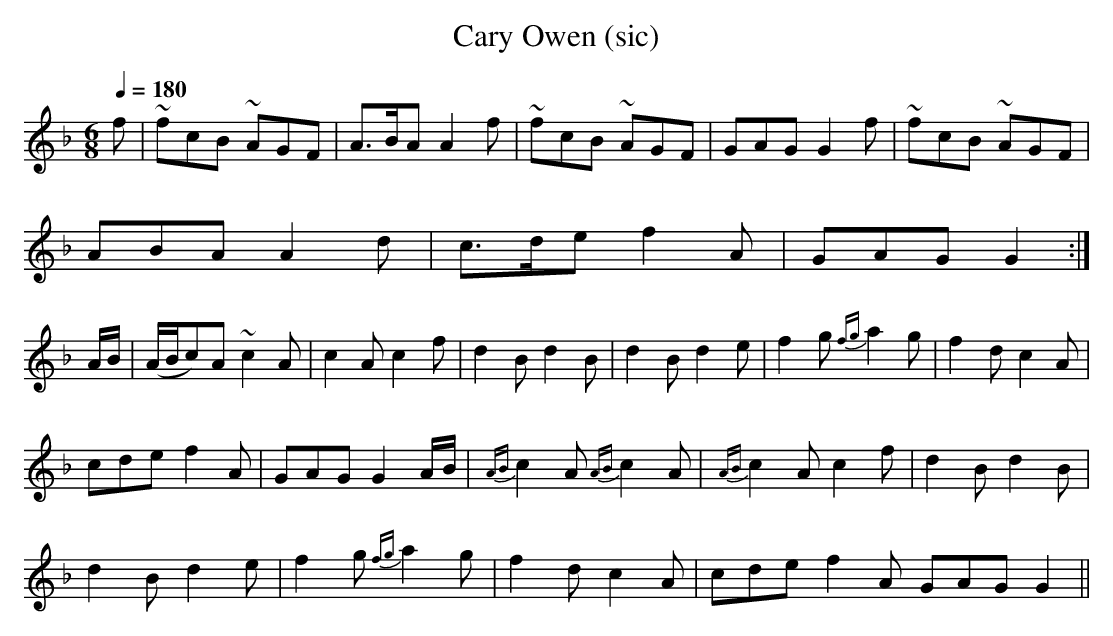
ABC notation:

X:1
T:Cary Owen (sic)
M:6/8
L:1/8
Q:1/4=180
K:F
f|~fcB ~AGF|A>BA A2f|~fcB ~AGF|GAG G2f|~fcB ~AGF|
ABA A2d|c>de f2A|GAG G2:|
A/B/|(A/B/c)A ~c2A|c2A c2f|d2B d2B|d2B d2e|f2g {fg}a2g|f2d c2A|
cde f2A|GAG G2 A/B/|{AB}c2A {AB}c2A|{AB}c2A c2f|d2B d2B|
d2B d2e|f2g {fg}a2g|f2d c2A|cde f2A GAG G2||
